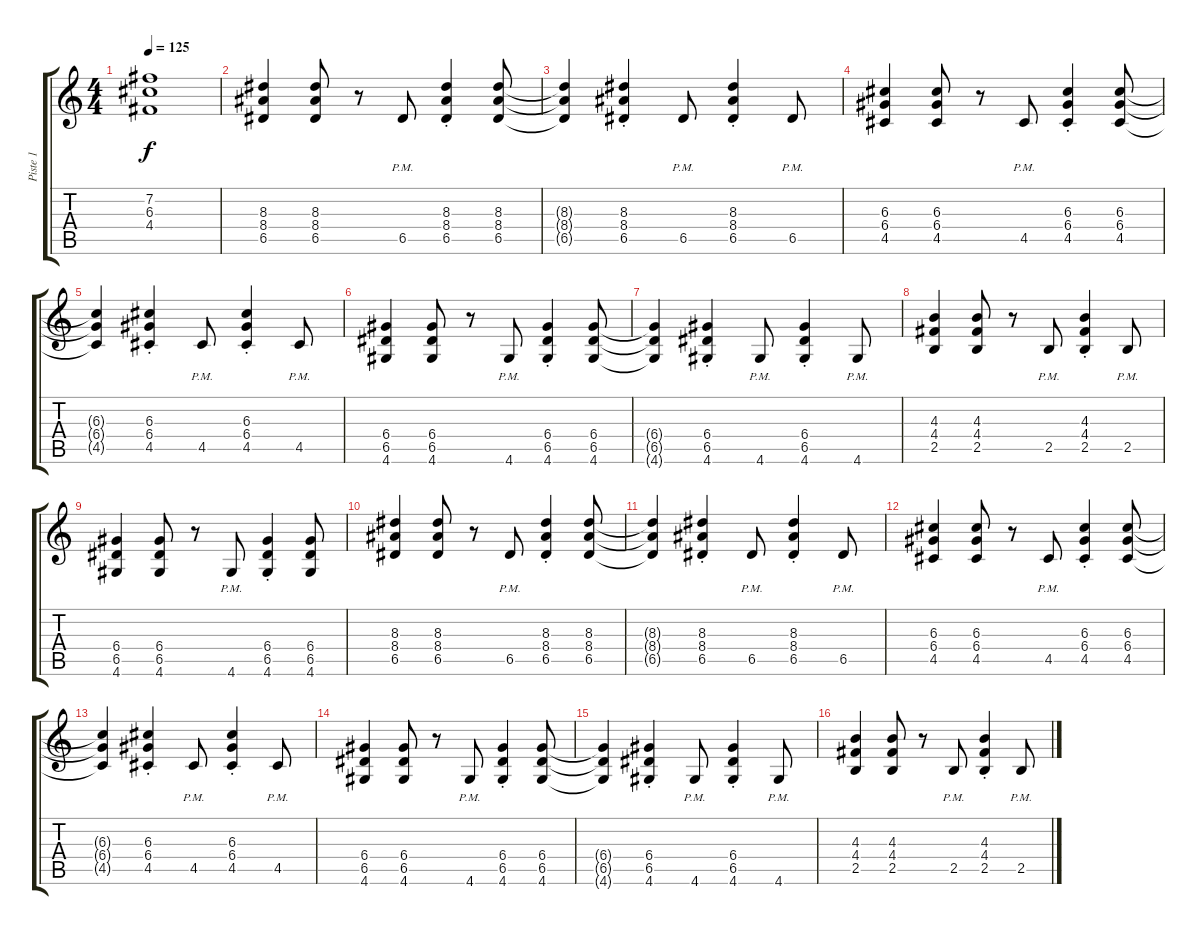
\track ("Piste 1" "Piste 1") {instrument distortionguitar}
\staff {score tabs}
\tuning (E4 B3 G3 D3 A2 E2) {hide}
\ts (4 4)
\tempo 125
\clef g2
\ks c
(7.2{t} 6.3{t} 4.4{t}).1{dy f} |
(8.3 8.4 6.5).4 (8.3 8.4 6.5).8 r.8 6.5{pm}.8 (8.3{st} 8.4{st} 6.5{st}).4 (8.3 8.4 6.5).8 |
(8.3{t} 8.4{t} 6.5{t}).4 (8.3{st} 8.4{st} 6.5{st}).4 6.5{pm}.8 (8.3{st} 8.4{st} 6.5{st}).4 6.5{pm}.8 |
(6.3 6.4 4.5).4 (6.3 6.4 4.5).8 r.8 4.5{pm}.8 (6.3{st} 6.4{st} 4.5{st}).4 (6.3 6.4 4.5).8 |
(6.3{t} 6.4{t} 4.5{t}).4 (6.3{st} 6.4{st} 4.5{st}).4 4.5{pm}.8 (6.3{st} 6.4{st} 4.5{st}).4 4.5{pm}.8 |
(6.4 6.5 4.6).4 (6.4 6.5 4.6).8 r.8 4.6{pm}.8 (6.4{st} 6.5{st} 4.6{st}).4 (6.4 6.5 4.6).8 |
(6.4{t} 6.5{t} 4.6{t}).4 (6.4{st} 6.5{st} 4.6{st}).4 4.6{pm}.8 (6.4{st} 6.5{st} 4.6{st}).4 4.6{pm}.8 |
(4.3 4.4 2.5).4 (4.3 4.4 2.5).8 r.8 2.5{pm}.8 (4.3{st} 4.4{st} 2.5{st}).4 2.5{pm}.8 |
(6.4 6.5 4.6).4 (6.4 6.5 4.6).8 r.8 4.6{pm}.8 (6.4{st} 6.5{st} 4.6{st}).4 (6.4 6.5 4.6).8 |
(8.3 8.4 6.5).4 (8.3 8.4 6.5).8 r.8 6.5{pm}.8 (8.3{st} 8.4{st} 6.5{st}).4 (8.3 8.4 6.5).8 |
(8.3{t} 8.4{t} 6.5{t}).4 (8.3{st} 8.4{st} 6.5{st}).4 6.5{pm}.8 (8.3{st} 8.4{st} 6.5{st}).4 6.5{pm}.8 |
(6.3 6.4 4.5).4 (6.3 6.4 4.5).8 r.8 4.5{pm}.8 (6.3{st} 6.4{st} 4.5{st}).4 (6.3 6.4 4.5).8 |
(6.3{t} 6.4{t} 4.5{t}).4 (6.3{st} 6.4{st} 4.5{st}).4 4.5{pm}.8 (6.3{st} 6.4{st} 4.5{st}).4 4.5{pm}.8 |
(6.4 6.5 4.6).4 (6.4 6.5 4.6).8 r.8 4.6{pm}.8 (6.4{st} 6.5{st} 4.6{st}).4 (6.4 6.5 4.6).8 |
(6.4{t} 6.5{t} 4.6{t}).4 (6.4{st} 6.5{st} 4.6{st}).4 4.6{pm}.8 (6.4{st} 6.5{st} 4.6{st}).4 4.6{pm}.8 |
(4.3 4.4 2.5).4 (4.3 4.4 2.5).8 r.8 2.5{pm}.8 (4.3{st} 4.4{st} 2.5{st}).4 2.5{pm}.8
